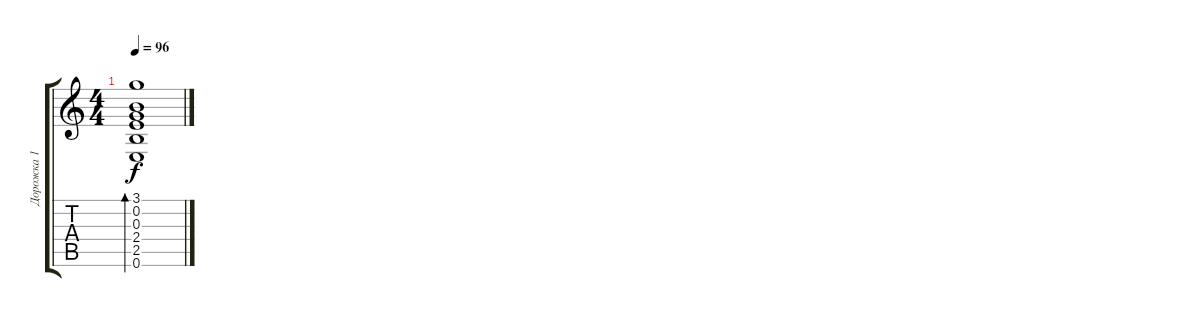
\track ("Дорожка 1" "Дорожка 1") {instrument acousticguitarsteel}
\staff {score tabs}
\tuning (E4 B3 G3 D3 A2 E2) {hide}
\ts (4 4)
\tempo 96
\clef g2
\ks c
(3.1 0.2 0.3 2.4 2.5 0.6).1{bd 480 dy f}
